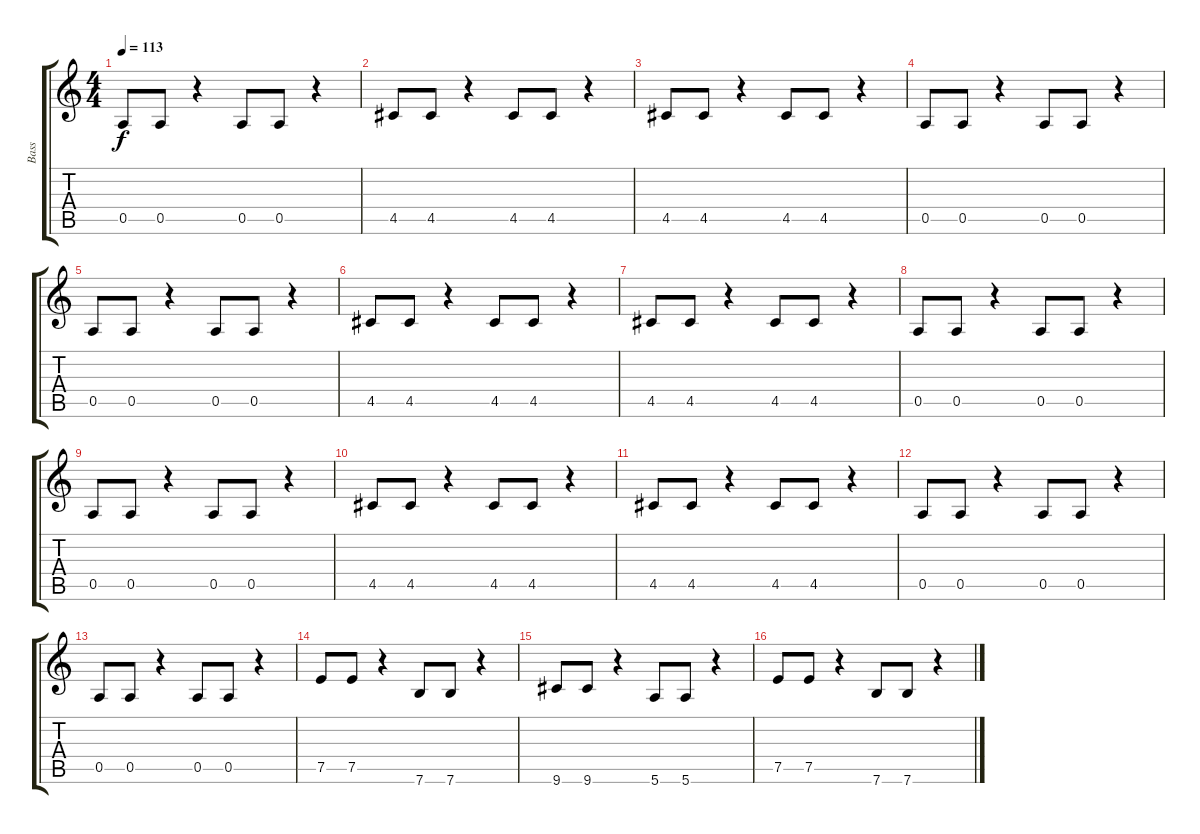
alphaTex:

\track ("Bass" "Bass") {instrument electricbassfinger}
\staff {score tabs}
\tuning (E4 B3 G3 D3 A2 E2) {hide}
\ts (4 4)
\tempo 113
\clef g2
\ks c
0.5.8{dy f} 0.5.8 r.4 0.5.8 0.5.8 r.4 |
4.5.8 4.5.8 r.4 4.5.8 4.5.8 r.4 |
4.5.8 4.5.8 r.4 4.5.8 4.5.8 r.4 |
0.5.8 0.5.8 r.4 0.5.8 0.5.8 r.4 |
0.5.8 0.5.8 r.4 0.5.8 0.5.8 r.4 |
4.5.8 4.5.8 r.4 4.5.8 4.5.8 r.4 |
4.5.8 4.5.8 r.4 4.5.8 4.5.8 r.4 |
0.5.8 0.5.8 r.4 0.5.8 0.5.8 r.4 |
0.5.8 0.5.8 r.4 0.5.8 0.5.8 r.4 |
4.5.8 4.5.8 r.4 4.5.8 4.5.8 r.4 |
4.5.8 4.5.8 r.4 4.5.8 4.5.8 r.4 |
0.5.8 0.5.8 r.4 0.5.8 0.5.8 r.4 |
0.5.8 0.5.8 r.4 0.5.8 0.5.8 r.4 |
7.5.8 7.5.8 r.4 7.6.8 7.6.8 r.4 |
9.6.8 9.6.8 r.4 5.6.8 5.6.8 r.4 |
7.5.8 7.5.8 r.4 7.6.8 7.6.8 r.4
